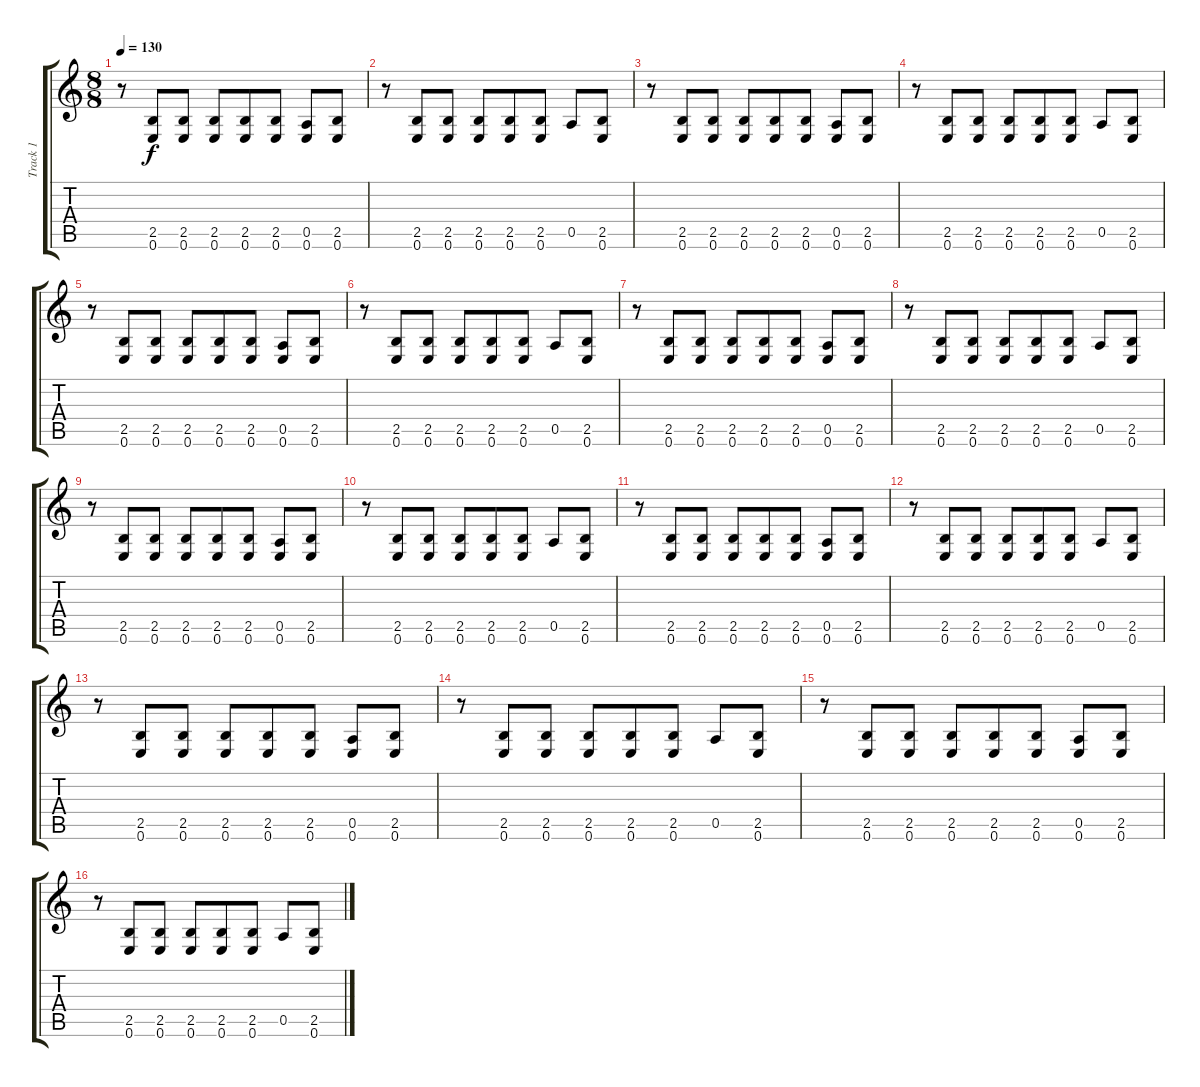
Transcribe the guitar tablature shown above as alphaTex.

\track ("Track 1" "Track 1") {instrument electricguitarmuted}
\staff {score tabs}
\tuning (E4 B3 G3 D3 A2 E2) {hide}
\ts (8 8)
\tempo 130
\clef g2
\ks c
r.8{dy f} (2.5 0.6).8 (2.5 0.6).8 (2.5 0.6).8 (2.5 0.6).8 (2.5 0.6).8 (0.5 0.6).8 (2.5 0.6).8 |
r.8 (2.5 0.6).8 (2.5 0.6).8 (2.5 0.6).8 (2.5 0.6).8 (2.5 0.6).8 0.5.8 (2.5 0.6).8 |
r.8 (2.5 0.6).8 (2.5 0.6).8 (2.5 0.6).8 (2.5 0.6).8 (2.5 0.6).8 (0.5 0.6).8 (2.5 0.6).8 |
r.8 (2.5 0.6).8 (2.5 0.6).8 (2.5 0.6).8 (2.5 0.6).8 (2.5 0.6).8 0.5.8 (2.5 0.6).8 |
r.8 (2.5 0.6).8 (2.5 0.6).8 (2.5 0.6).8 (2.5 0.6).8 (2.5 0.6).8 (0.5 0.6).8 (2.5 0.6).8 |
r.8 (2.5 0.6).8 (2.5 0.6).8 (2.5 0.6).8 (2.5 0.6).8 (2.5 0.6).8 0.5.8 (2.5 0.6).8 |
r.8 (2.5 0.6).8 (2.5 0.6).8 (2.5 0.6).8 (2.5 0.6).8 (2.5 0.6).8 (0.5 0.6).8 (2.5 0.6).8 |
r.8 (2.5 0.6).8 (2.5 0.6).8 (2.5 0.6).8 (2.5 0.6).8 (2.5 0.6).8 0.5.8 (2.5 0.6).8 |
r.8 (2.5 0.6).8 (2.5 0.6).8 (2.5 0.6).8 (2.5 0.6).8 (2.5 0.6).8 (0.5 0.6).8 (2.5 0.6).8 |
r.8 (2.5 0.6).8 (2.5 0.6).8 (2.5 0.6).8 (2.5 0.6).8 (2.5 0.6).8 0.5.8 (2.5 0.6).8 |
r.8 (2.5 0.6).8 (2.5 0.6).8 (2.5 0.6).8 (2.5 0.6).8 (2.5 0.6).8 (0.5 0.6).8 (2.5 0.6).8 |
r.8 (2.5 0.6).8 (2.5 0.6).8 (2.5 0.6).8 (2.5 0.6).8 (2.5 0.6).8 0.5.8 (2.5 0.6).8 |
r.8 (2.5 0.6).8 (2.5 0.6).8 (2.5 0.6).8 (2.5 0.6).8 (2.5 0.6).8 (0.5 0.6).8 (2.5 0.6).8 |
r.8 (2.5 0.6).8 (2.5 0.6).8 (2.5 0.6).8 (2.5 0.6).8 (2.5 0.6).8 0.5.8 (2.5 0.6).8 |
r.8 (2.5 0.6).8 (2.5 0.6).8 (2.5 0.6).8 (2.5 0.6).8 (2.5 0.6).8 (0.5 0.6).8 (2.5 0.6).8 |
r.8 (2.5 0.6).8 (2.5 0.6).8 (2.5 0.6).8 (2.5 0.6).8 (2.5 0.6).8 0.5.8 (2.5 0.6).8
